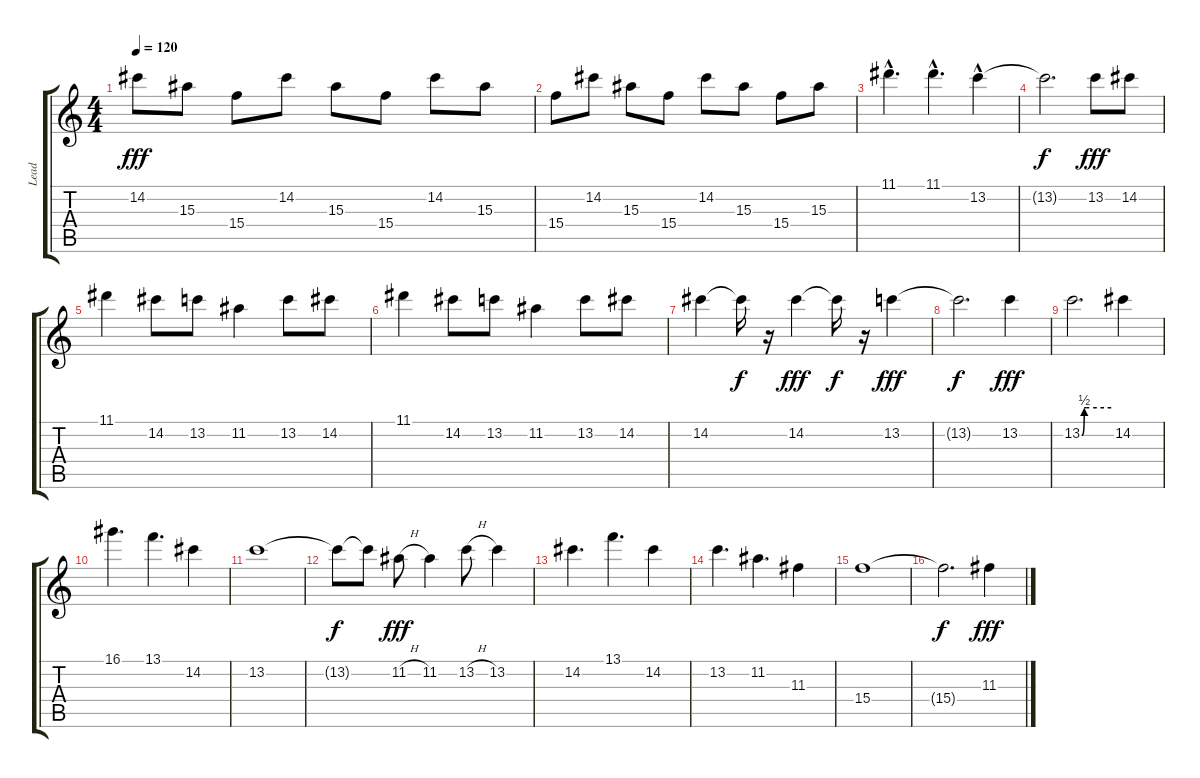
\track ("Lead" "Lead") {instrument overdrivenguitar}
\staff {score tabs}
\tuning (E4 B3 G3 D3 A2 E2) {hide}
\ts (4 4)
\tempo 120
\clef g2
\ks c
14.2.8{dy fff} 15.3.8 15.4.8 14.2.8 15.3.8 15.4.8 14.2.8 15.3.8 |
15.4.8 14.2.8 15.3.8 15.4.8 14.2.8 15.3.8 15.4.8 15.3.8 |
11.1{hac}.4{d} 11.1{hac}.4{d} 13.2{hac}.4 |
13.2{t}.2{d dy f} 13.2.8{dy fff} 14.2.8 |
11.1.4 14.2.8 13.2.8 11.2.4 13.2.8 14.2.8 |
11.1.4 14.2.8 13.2.8 11.2.4 13.2.8 14.2.8 |
14.2.4 14.2{t}.16{dy f} r.16 14.2.4{dy fff} 14.2{t}.16{dy f} r.16 13.2.4{dy fff} |
13.2{t}.2{d dy f} 13.2.4{dy fff} |
13.2{be (custom 0 0 5 2 10 2 15 2 60 2)}.2{d} 14.2.4 |
16.1.4{d} 13.1.4{d} 14.2.4 |
13.2.1 |
13.2{t}.8{dy f} 13.2{t}.8 11.2{h}.8{dy fff} 11.2.4 13.2{h}.8 13.2.4 |
14.2.4{d} 13.1.4{d} 14.2.4 |
13.2.4{d} 11.2.4{d} 11.3.4 |
15.4.1 |
15.4{t}.2{d dy f} 11.3.4{dy fff}
